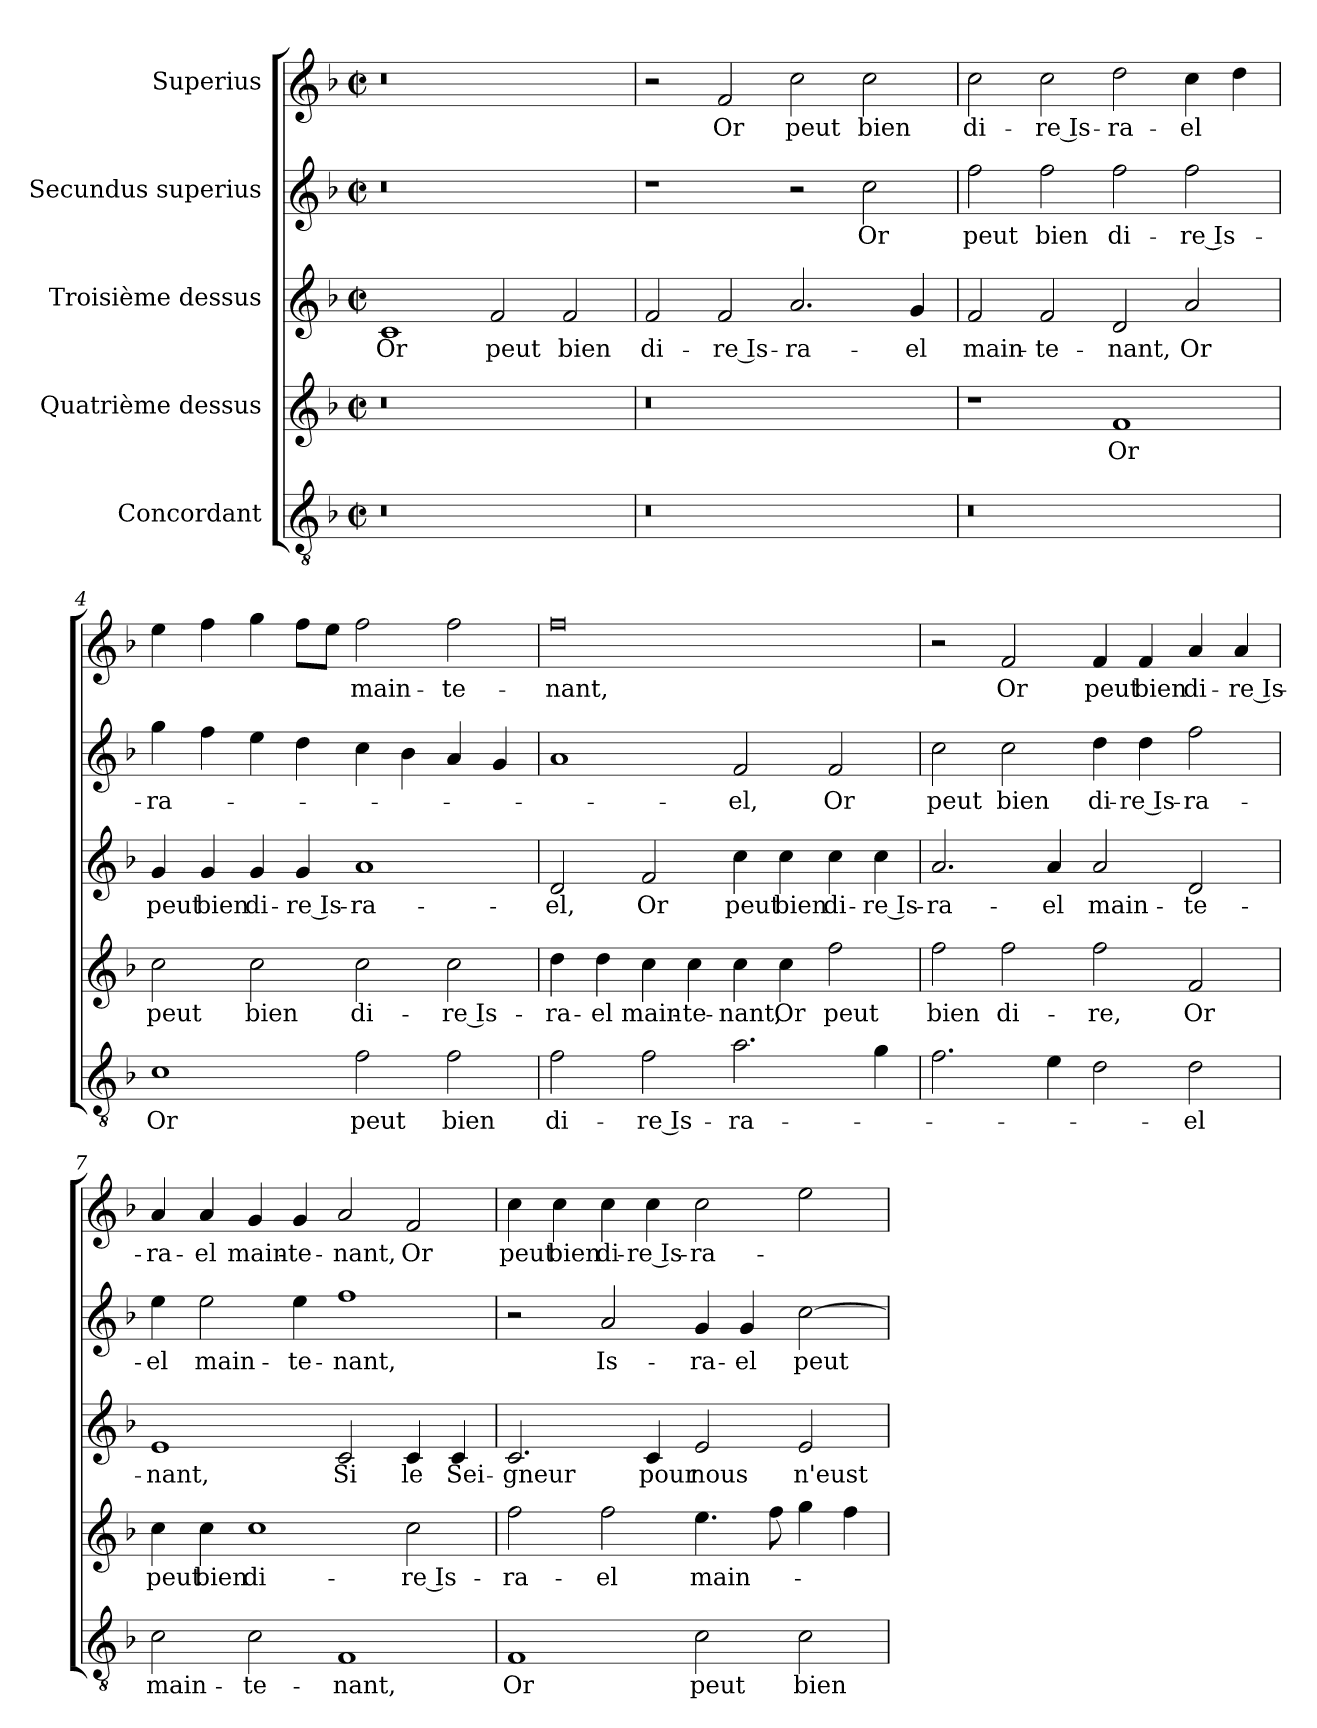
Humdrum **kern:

**kern	**text	**kern	**text	**kern	**text	**kern	**text	**kern	**text
*part5	*part5	*part4	*part4	*part3	*part3	*part2	*part2	*part1	*part1
*staff5	*staff5	*staff4	*staff4	*staff3	*staff3	*staff2	*staff2	*staff1	*staff1
*I"Concordant	*	*I"Quatrième dessus	*	*I"Troisième dessus	*	*I"Secundus superius	*	*I"Superius	*
*clefGv2	*	*clefG2	*	*clefG2	*	*clefG2	*	*clefG2	*
*k[b-]	*	*k[b-]	*	*k[b-]	*	*k[b-]	*	*k[b-]	*
*F:	*	*F:	*	*F:	*	*F:	*	*F:	*
*M2/2	*	*M2/2	*	*M2/2	*	*M2/2	*	*M2/2	*
*met(c|)	*	*met(c|)	*	*met(c|)	*	*met(c|)	*	*met(c|)	*
=1	=1	=1	=1	=1	=1	=1	=1	=1	=1
!LO:N:vis=0	!	!LO:N:vis=0	!	!	!	!LO:N:vis=0	!	!LO:N:vis=0	!
1r	.	1r	.	1c/	Or	1r	.	1r	.
1ryy	.	1ryy	.	2f/	peut	1ryy	.	1ryy	.
.	.	.	.	2f/	bien	.	.	.	.
=2	=2	=2	=2	=2	=2	=2	=2	=2	=2
!LO:N:vis=0	!	!LO:N:vis=0	!	!	!	!	!	!	!
1r	.	1r	.	2f/	di-	1r	.	2r	.
.	.	.	.	2f/	-re Is-	.	.	2f/	Or
1ryy	.	1ryy	.	2.a/	-ra-	2r	.	2cc\	peut
.	.	.	.	.	.	2cc\	Or	2cc\	bien
.	.	.	.	4g/	-el	.	.	.	.
=3	=3	=3	=3	=3	=3	=3	=3	=3	=3
!LO:N:vis=0	!	!	!	!	!	!	!	!	!
1r	.	1r	.	2f/	main-	2ff\	peut	2cc\	di-
.	.	.	.	2f/	-te-	2ff\	bien	2cc\	-re Is-
1ryy	.	1f/	Or	2d/	-nant,	2ff\	di-	2dd\	-ra-
.	.	.	.	2a/	Or	2ff\	-re Is-	4cc\	-el
.	.	.	.	.	.	.	.	4dd\	.
=4	=4	=4	=4	=4	=4	=4	=4	=4	=4
1c\	Or	2cc\	peut	4g/	peut	4gg\	-ra-	4ee\	.
.	.	.	.	4g/	bien	4ff\	.	4ff\	.
.	.	2cc\	bien	4g/	di-	4ee\	.	4gg\	.
.	.	.	.	4g/	-re Is-	4dd\	.	8ff\L	.
.	.	.	.	.	.	.	.	8ee\J	.
2f\	peut	2cc\	di-	1a/	-ra-	4cc\	.	2ff\	main-
.	.	.	.	.	.	4b-\	.	.	.
2f\	bien	2cc\	-re Is-	.	.	4a/	.	2ff\	-te-
.	.	.	.	.	.	4g/	.	.	.
!!LO:LB:g=z
=5	=5	=5	=5	=5	=5	=5	=5	=5	=5
2f\	di-	4dd\	-ra-	2d/	-el,	1a/	.	0ff\	-nant,
.	.	4dd\	-el	.	.	.	.	.	.
2f\	-re Is-	4cc\	main-	2f/	Or	.	.	.	.
.	.	4cc\	-te-	.	.	.	.	.	.
2.a\	-ra-	4cc\	-nant,	4cc\	peut	2f/	-el,	.	.
.	.	4cc\	Or	4cc\	bien	.	.	.	.
.	.	2ff\	peut	4cc\	di-	2f/	Or	.	.
4g\	.	.	.	4cc\	-re Is-	.	.	.	.
=6	=6	=6	=6	=6	=6	=6	=6	=6	=6
2.f\	.	2ff\	bien	2.a/	-ra-	2cc\	peut	2r	.
.	.	2ff\	di-	.	.	2cc\	bien	2f/	Or
4e\	.	.	.	4a/	-el	.	.	.	.
2d\	.	2ff\	-re,	2a/	main-	4dd\	di-	4f/	peut
.	.	.	.	.	.	4dd\	-re Is-	4f/	bien
2d\	-el	2f/	Or	2d/	-te-	2ff\	-ra-	4a/	di-
.	.	.	.	.	.	.	.	4a/	-re Is-
=7	=7	=7	=7	=7	=7	=7	=7	=7	=7
2c\	main-	4cc\	peut	1e/	-nant,	4ee\	-el	4a/	-ra-
.	.	4cc\	bien	.	.	2ee\	main-	4a/	-el
2c\	-te-	1cc\	di-	.	.	.	.	4g/	main-
.	.	.	.	.	.	4ee\	-te-	4g/	-te-
1F/	-nant,	.	.	2c/	Si	1ff\	-nant,	2a/	-nant,
.	.	2cc\	-re Is-	4c/	le	.	.	2f/	Or
.	.	.	.	4c/	Sei-	.	.	.	.
=8	=8	=8	=8	=8	=8	=8	=8	=8	=8
1F/	Or	2ff\	-ra-	2.c/	-gneur	2r	.	4cc\	peut
.	.	.	.	.	.	.	.	4cc\	bien
.	.	2ff\	-el	.	.	2a/	Is-	4cc\	di-
.	.	.	.	4c/	pour	.	.	4cc\	-re Is-
2c\	peut	4.ee\	main-	2e/	nous	4g/	-ra-	2cc\	-ra-
.	.	.	.	.	.	4g/	-el	.	.
.	.	8ff\	.	.	.	.	.	.	.
2c\	bien	4gg\	.	2e/	n'eust	[2cc\	peut	2ee\	.
.	.	4ff\	.	.	.	.	.	.	.
=	=	=	=	=	=	=	=	=	=
*-	*-	*-	*-	*-	*-	*-	*-	*-	*-
